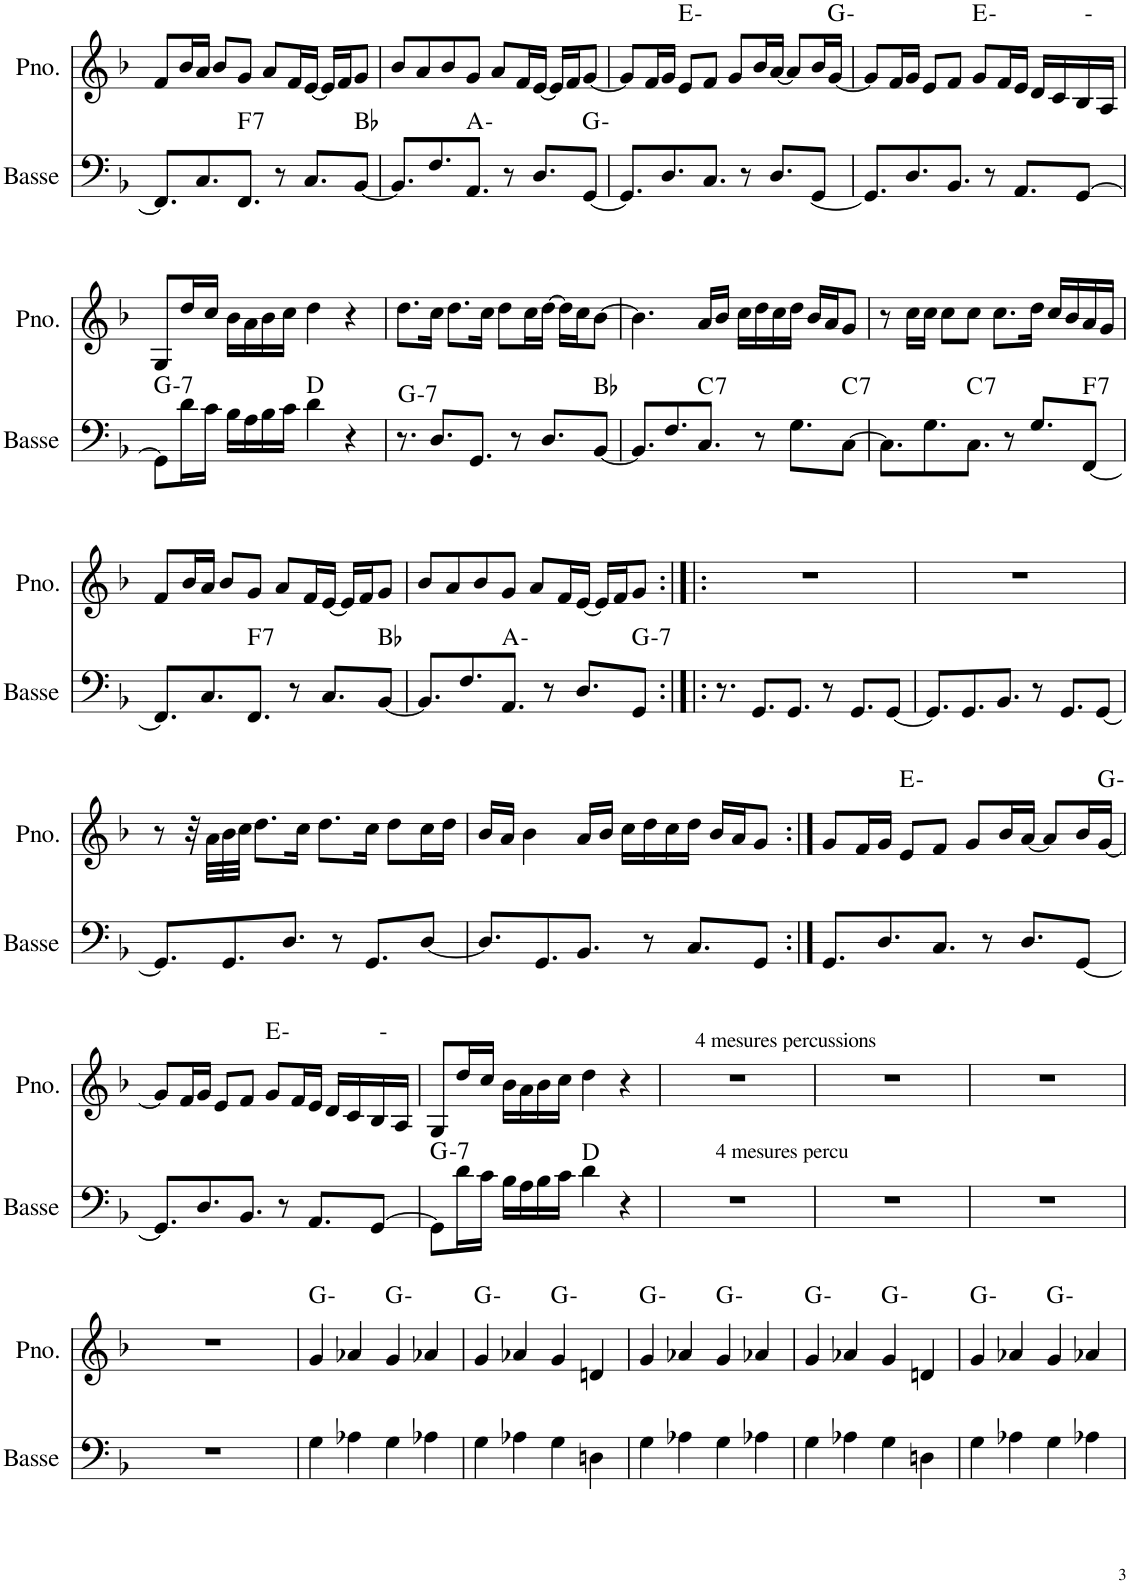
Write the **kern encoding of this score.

**kern	**harte	**kern	**harte
*part2	*part2	*part1	*part1
*staff2	*	*staff1	*
*I"Basse acoustique	*	*I"Piano	*
*I'Basse	*	*I'Pno.	*
!!LO:PB:g=z
*clefF4	*	*clefG2	*
*Trd7c12	*	*	*
*k[b-]	*	*k[b-]	*
*M4/4	*	*M4/4	*
*met(c)	*	*met(c)	*
=33	=33	=33	=33
8.FF/L]	.	8f/L	.
.	.	16b-/L	.
8.C/	.	16a/JJ	.
.	.	8b-/L	.
!	!LO:H:kt=7	!	!
8.FF/J	F:7	8g/J	.
.	.	8a/L	.
8r	.	.	.
.	.	16f/L	.
8.C/L	.	[16e/JJ	.
.	.	16e/LL]	.
.	.	16f/J	.
[8BB-/J	Bb:maj	8g/J	.
=34	=34	=34	=34
8.BB-/L]	.	8b-/L	.
.	.	8a/	.
8.F/	.	.	.
.	.	8b-/	.
8.AA/J	A:min	8g/J	.
.	.	8a/L	.
8r	.	.	.
.	.	16f/L	.
8.D/L	.	[16e/JJ	.
.	.	16e/LL]	.
.	.	16f/J	.
[8GG/J	G:min	[8g/J	.
=35	=35	=35	=35
8.GG/L]	.	8g/L]	.
.	.	16f/L	.
8.D/	.	16g/JJ	.
.	.	8e/L	E:min
8.C/J	.	8f/J	.
.	.	8g/L	.
8r	.	.	.
.	.	16b-/L	.
8.D/L	.	[16a/JJ	.
.	.	8a/L]	.
[8GG/J	.	16b-/L	.
.	.	[16g/JJ	G:min
=36	=36	=36	=36
8.GG/L]	.	8g/L]	.
.	.	16f/L	.
8.D/	.	16g/JJ	.
.	.	8e/L	.
8.BB-/J	.	8f/J	.
.	.	8g/L	E:min
8r	.	.	.
.	.	16f/L	.
8.AA/L	.	16e/JJ	.
.	.	16d/LL	.
!	!	!	!LO:H:kt=-
.	.	16c/	N
[8GG/J	.	16B-/	.
.	.	16A/JJ	.
!!LO:LB:g=z
=37	=37	=37	=37
!	!LO:H:kt=7	!	!
8GG\L]	G:min7	8G/L	.
16d\L	.	16dd/L	.
16c\JJ	.	16cc/JJ	.
16B-\LL	.	16b-\LL	.
16A\	.	16a\	.
16B-\	.	16b-\	.
16c\JJ	.	16cc\JJ	.
4d\	D:maj	4dd\	.
4r	.	4r	.
=38	=38	=38	=38
!	!LO:H:kt=7	!	!
8.r	G:min7	8.dd\L	.
8.D/L	.	16cc\Jk	.
.	.	8.dd\L	.
8.GG/J	.	.	.
.	.	16cc\Jk	.
.	.	8dd\L	.
8r	.	.	.
.	.	16cc\L	.
8.D/L	.	[16dd\JJ	.
.	.	16dd\LL]	.
.	.	16cc\J	.
[8BB-/J	Bb:maj	[8b-\J	.
=39	=39	=39	=39
8.BB-/L]	.	4.b-\]	.
8.F/	.	.	.
!	!LO:H:kt=7	!	!
8.C/J	C:7	16a/LL	.
.	.	16b-/JJ	.
.	.	16cc\LL	.
8r	.	16dd\	.
.	.	16cc\	.
8.G\L	.	16dd\JJ	.
.	.	16b-/LL	.
.	.	16a/J	.
!	!LO:H:kt=7	!	!
[8C\J	C:7	8g/J	.
=40	=40	=40	=40
8.C\L]	.	8r	.
.	.	16cc\LL	.
8.G\	.	16cc\JJ	.
.	.	8cc\L	.
!	!LO:H:kt=7	!	!
8.C\J	C:7	8cc\J	.
.	.	8.cc\L	.
8r	.	.	.
8.G/L	.	16dd\Jk	.
.	.	16cc/LL	.
.	.	16b-/	.
!	!LO:H:kt=7	!	!
[8FF/J	F:7	16a/	.
.	.	16g/JJ	.
!!LO:LB:g=z
=41	=41	=41	=41
8.FF/L]	.	8f/L	.
.	.	16b-/L	.
8.C/	.	16a/JJ	.
.	.	8b-/L	.
!	!LO:H:kt=7	!	!
8.FF/J	F:7	8g/J	.
.	.	8a/L	.
8r	.	.	.
.	.	16f/L	.
8.C/L	.	[16e/JJ	.
.	.	16e/LL]	.
.	.	16f/J	.
[8BB-/J	Bb:maj	8g/J	.
=42	=42	=42	=42
8.BB-/L]	.	8b-/L	.
.	.	8a/	.
8.F/	.	.	.
.	.	8b-/	.
8.AA/J	A:min	8g/J	.
.	.	8a/L	.
8r	.	.	.
.	.	16f/L	.
8.D/L	.	[16e/JJ	.
.	.	16e/LL]	.
.	.	16f/J	.
!	!LO:H:kt=7	!	!
8GG/J	G:min7	8g/J	.
=43:|!|:	=43:|!|:	=43:|!|:	=43:|!|:
8.r	.	1r	.
8.GG/L	.	.	.
8.GG/J	.	.	.
8r	.	.	.
8.GG/L	.	.	.
[8GG/J	.	.	.
=44	=44	=44	=44
8.GG/L]	.	1r	.
8.GG/	.	.	.
8.BB-/J	.	.	.
8r	.	.	.
8.GG/L	.	.	.
[8GG/J	.	.	.
!!LO:LB:g=z
=45	=45	=45	=45
8.GG/L]	.	8r	.
.	.	32r	.
.	.	32a\LLL	.
8.GG/	.	32b-\	.
.	.	32cc\JJJ	.
.	.	8.dd\L	.
8.D/J	.	.	.
.	.	16cc\Jk	.
.	.	8.dd\L	.
8r	.	.	.
8.GG/L	.	16cc\Jk	.
.	.	8dd\L	.
[8D/J	.	16cc\L	.
.	.	16dd\JJ	.
=46	=46	=46	=46
8.D/L]	.	16b-/LL	.
.	.	16a/JJ	.
.	.	4b-\	.
8.GG/	.	.	.
8.BB-/J	.	16a/LL	.
.	.	16b-/JJ	.
.	.	16cc\LL	.
8r	.	16dd\	.
.	.	16cc\	.
8.C/L	.	16dd\JJ	.
.	.	16b-/LL	.
.	.	16a/J	.
8GG/J	.	8g/J	.
=47:|!	=47:|!	=47:|!	=47:|!
8.GG/L	.	8g/L	.
.	.	16f/L	.
8.D/	.	16g/JJ	.
.	.	8e/L	E:min
8.C/J	.	8f/J	.
.	.	8g/L	.
8r	.	.	.
.	.	16b-/L	.
8.D/L	.	[16a/JJ	.
.	.	8a/L]	.
[8GG/J	.	16b-/L	.
.	.	[16g/JJ	G:min
!!LO:LB:g=z
=48	=48	=48	=48
8.GG/L]	.	8g/L]	.
.	.	16f/L	.
8.D/	.	16g/JJ	.
.	.	8e/L	.
8.BB-/J	.	8f/J	.
.	.	8g/L	E:min
8r	.	.	.
.	.	16f/L	.
8.AA/L	.	16e/JJ	.
.	.	16d/LL	.
!	!	!	!LO:H:kt=-
.	.	16c/	N
[8GG/J	.	16B-/	.
.	.	16A/JJ	.
=49	=49	=49	=49
!	!LO:H:kt=7	!	!
8GG\L]	G:min7	8G/L	.
16d\L	.	16dd/L	.
16c\JJ	.	16cc/JJ	.
16B-\LL	.	16b-\LL	.
16A\	.	16a\	.
16B-\	.	16b-\	.
16c\JJ	.	16cc\JJ	.
!	!	!LO:TX:a:t=4 mesures percussions	!
!LO:TX:a:t=4 mesures percu	!	!	!
4d\	D:maj	4dd\	.
4r	.	4r	.
=50	=50	=50	=50
1r	.	1r	.
=51	=51	=51	=51
1r	.	1r	.
=52	=52	=52	=52
1r	.	1r	.
!!LO:LB:g=z
=53	=53	=53	=53
1r	.	1r	.
=54	=54	=54	=54
4G\	.	4g/	G:min
4A-X\	.	4a-X/	.
4G\	.	4g/	G:min
4A-X\	.	4a-X/	.
=55	=55	=55	=55
4G\	.	4g/	G:min
4A-X\	.	4a-X/	.
4G\	.	4g/	G:min
4Dn\	.	4dn/	.
=56	=56	=56	=56
4G\	.	4g/	G:min
4A-X\	.	4a-X/	.
4G\	.	4g/	G:min
4A-X\	.	4a-X/	.
=57	=57	=57	=57
4G\	.	4g/	G:min
4A-X\	.	4a-X/	.
4G\	.	4g/	G:min
4Dn\	.	4dn/	.
=58	=58	=58	=58
4G\	.	4g/	G:min
4A-X\	.	4a-X/	.
4G\	.	4g/	G:min
4A-X\	.	4a-X/	.
=	=	=	=
*-	*-	*-	*-
